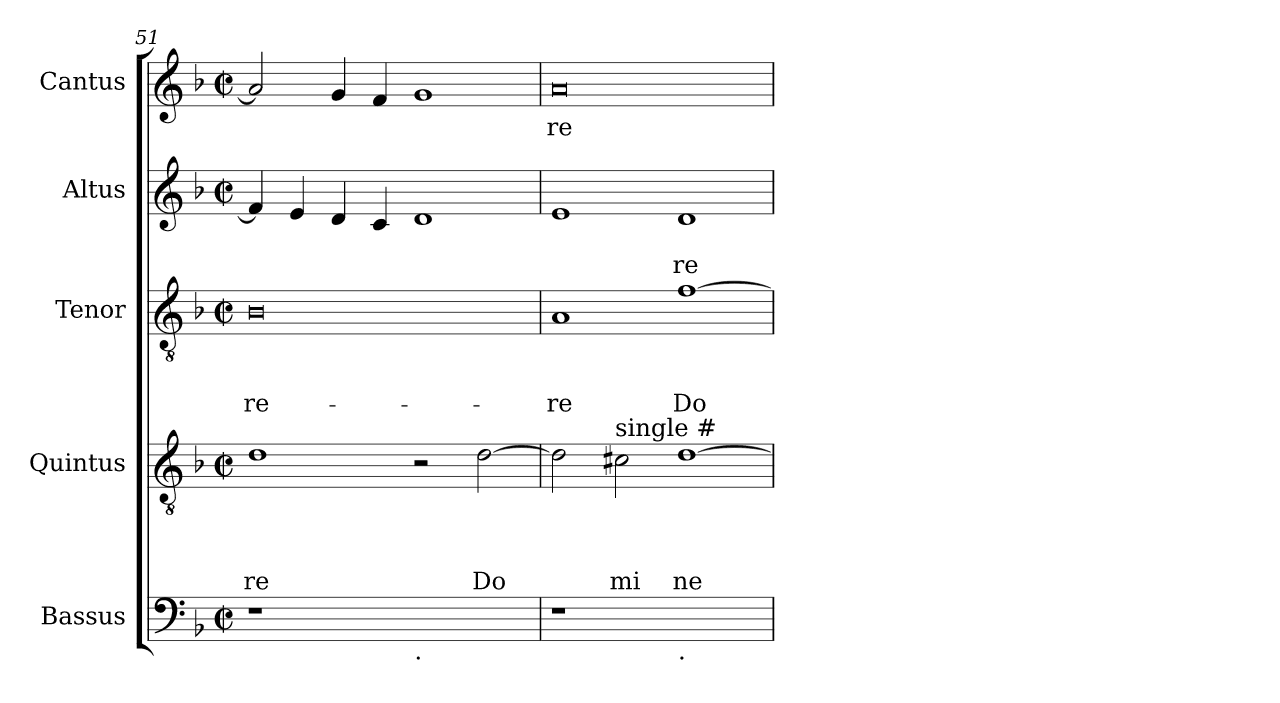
**kern	**kern	**text	**text	**text	**text	**kern	**text	**text	**text	**kern	**text	**text	**kern	**text
*part5	*part4	*part4	*part4	*part4	*part4	*part3	*part3	*part3	*part3	*part2	*part2	*part2	*part1	*part1
*staff5	*staff4	*staff4	*staff4	*staff4	*staff4	*staff3	*staff3	*staff3	*staff3	*staff2	*staff2	*staff2	*staff1	*staff1
*I"Bassus	*I"Quintus	*	*	*	*	*I"Tenor	*	*	*	*I"Altus	*	*	*I"Cantus	*
!!LO:LB:g=z
*clefF4	*clefGv2	*	*	*	*	*clefGv2	*	*	*	*clefG2	*	*	*clefG2	*
*k[b-]	*k[b-]	*	*	*	*	*k[b-]	*	*	*	*k[b-]	*	*	*k[b-]	*
*F:	*F:	*	*	*	*	*F:	*	*	*	*F:	*	*	*F:	*
*M2/2	*M2/2	*	*	*	*	*M2/2	*	*	*	*M2/2	*	*	*M2/2	*
*met(c|)	*met(c|)	*	*	*	*	*met(c|)	*	*	*	*met(c|)	*	*	*met(c|)	*
=51	=51	=51	=51	=51	=51	=51	=51	=51	=51	=51	=51	=51	=51	=51
!	!	!	!	!	!LO:LY:b	!	!	!	!LO:LY:b	!	!	!	!	!
1r	1d	.	.	.	re	0B-	.	.	-re-	4f/]	.	.	2a/]	.
.	.	.	.	.	.	.	.	.	.	4e/	.	.	.	.
.	.	.	.	.	.	.	.	.	.	4d/	.	.	4g/	.
.	.	.	.	.	.	.	.	.	.	4c/	.	.	4f/	.
!LO:TX:b:t=.	!	!	!	!	!	!	!	!	!	!	!	!	!	!
1ryy	2r	.	.	.	.	.	.	.	.	1d	.	.	1g	.
!	!	!	!	!	!LO:LY:b	!	!	!	!	!	!	!	!	!
.	[>2d\	.	.	.	Do	.	.	.	.	.	.	.	.	.
=52	=52	=52	=52	=52	=52	=52	=52	=52	=52	=52	=52	=52	=52	=52
!	!	!	!	!	!	!	!	!	!LO:LY:b	!	!	!	!	!LO:LY:b
1r	2d\]	.	.	.	.	1A	.	.	-re	1e	.	.	0a	-re
!	!LO:TX:a:t=single #	!	!	!	!	!	!	!	!	!	!	!	!	!
!	!	!	!	!	!LO:LY:b	!	!	!	!	!	!	!	!	!
.	2c#\	.	.	.	mi	.	.	.	.	.	.	.	.	.
!LO:TX:b:t=.	!	!	!	!	!	!	!	!	!	!	!	!	!	!
!	!	!	!	!	!LO:LY:b	!	!	!	!LO:LY:b	!	!	!LO:LY:b	!	!
1ryy	[>1d	.	.	.	ne	[>1f	.	.	Do-	1d	.	-re	.	.
=	=	=	=	=	=	=	=	=	=	=	=	=	=	=
*-	*-	*-	*-	*-	*-	*-	*-	*-	*-	*-	*-	*-	*-	*-
